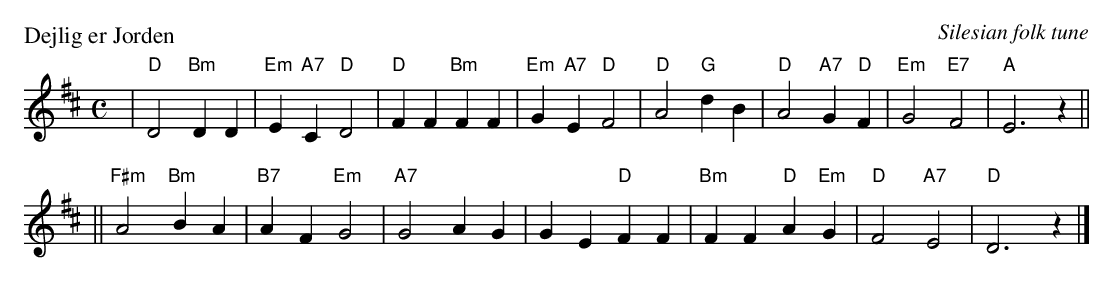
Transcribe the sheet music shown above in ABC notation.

X:1
P: Dejlig er Jorden
O: Silesian folk tune
M: C
L: 1/4
K: D
| "D"D2 "Bm"D D \
| "Em"E "A7"C "D"D2 \
| "D"F F "Bm"F F \
| "Em"G "A7"E "D"F2 \
| "D"A2 "G"d B \
| "D"A2 "A7"G "D"F \
| "Em"G2 "E7"F2 \
| "A"E3 z ||
|| "F#m"A2 "Bm"B A \
| "B7"A F "Em"G2 \
| "A7"G2 A G \
| G E "D"F F \
| "Bm"F F "D"A "Em"G \
|  "D"F2 "A7"E2 \
| "D"D3 z |]
